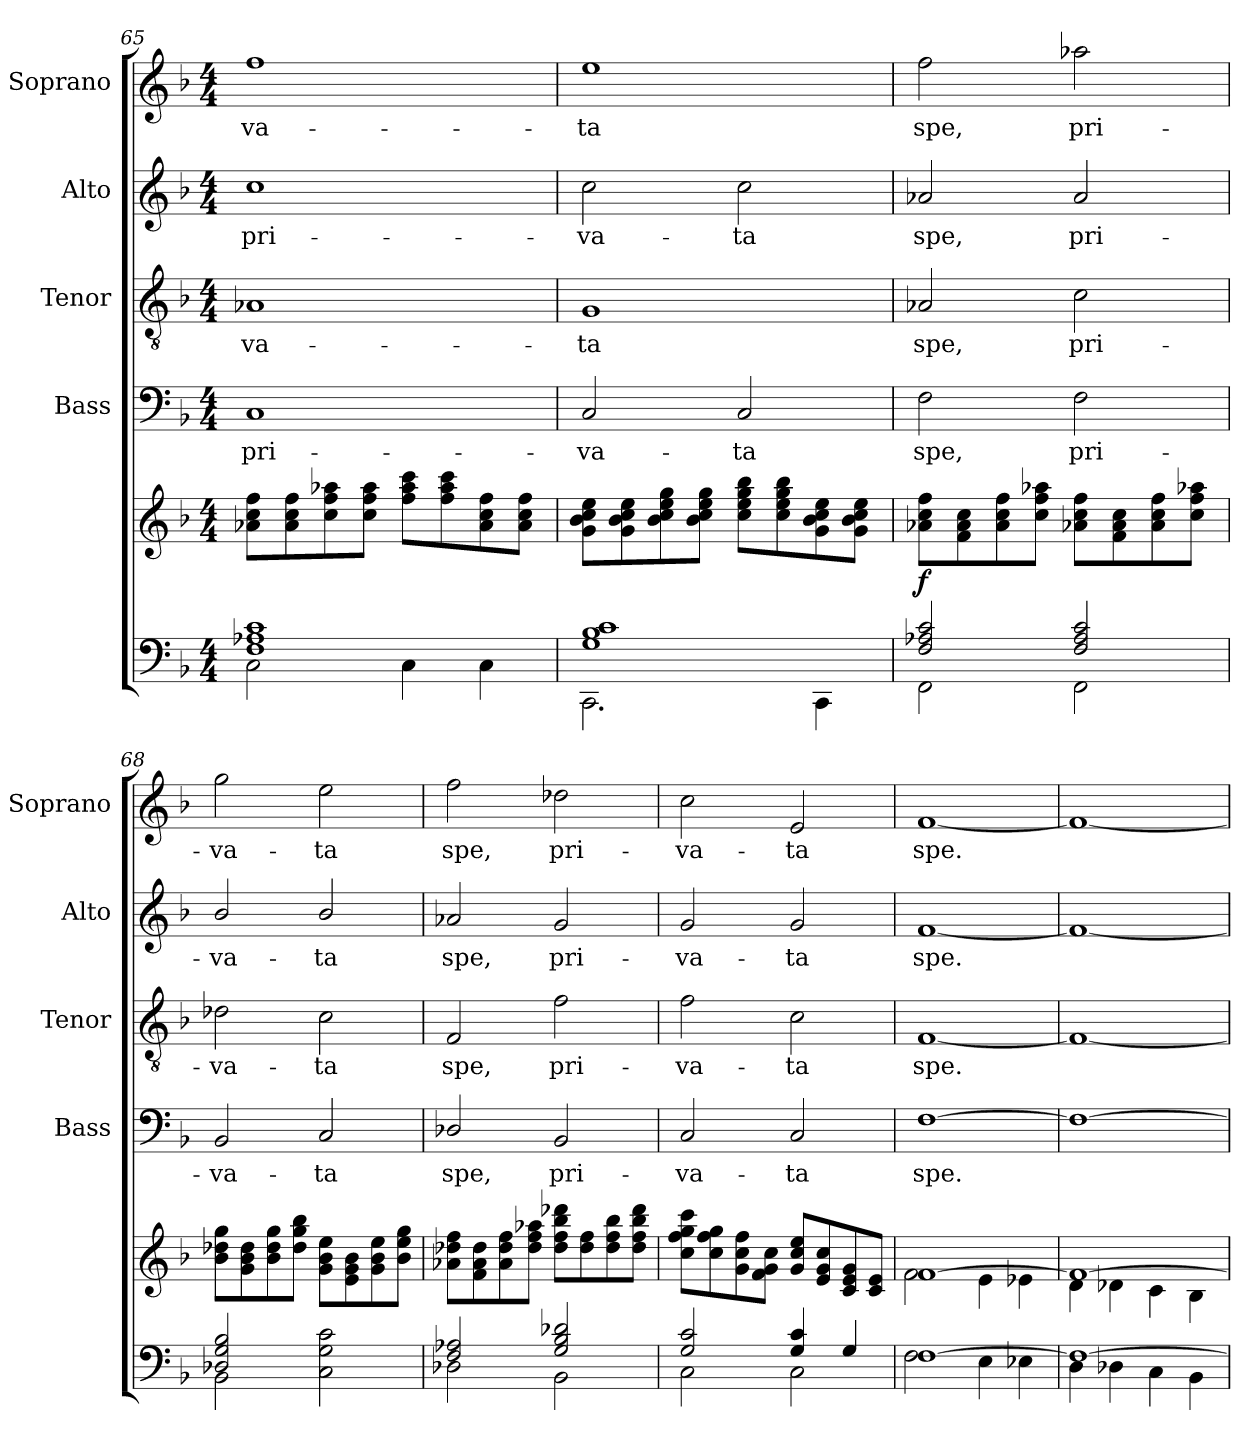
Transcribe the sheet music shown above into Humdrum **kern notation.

**kern	**kern	**dynam	**kern	**text	**kern	**text	**kern	**text	**kern	**text
*part6	*part5	*part5	*part4	*part4	*part3	*part3	*part2	*part2	*part1	*part1
*staff6	*staff5	*staff5	*staff4	*staff4	*staff3	*staff3	*staff2	*staff2	*staff1	*staff1
*	*	*	*I"Bass	*	*I"Tenor	*	*I"Alto	*	*I"Soprano	*
*	*	*	*I'Bass	*	*I'Tenor	*	*I'Alto	*	*I'Soprano	*
*clefF4	*clefG2	*	*clefF4	*	*clefGv2	*	*clefG2	*	*clefG2	*
*k[b-]	*k[b-]	*	*k[b-]	*	*k[b-]	*	*k[b-]	*	*k[b-]	*
*F:	*F:	*	*F:	*	*F:	*	*F:	*	*F:	*
*M4/4	*M4/4	*	*M4/4	*	*M4/4	*	*M4/4	*	*M4/4	*
=65	=65	=65	=65	=65	=65	=65	=65	=65	=65	=65
*^	*	*	*	*	*	*	*	*	*	*
!	!	!	!	!	!LO:LY:b	!	!LO:LY:b	!	!LO:LY:b	!	!LO:LY:b
1F 1A-X 1c	2C\	8a-X\ 8cc\ 8ff\L	.	1C	pri-	1A-X	-va-	1cc	pri-	1ff	-va-
.	.	8a-\ 8cc\ 8ff\	.	.	.	.	.	.	.	.	.
.	.	8cc\ 8ff\ 8aa-X\	.	.	.	.	.	.	.	.	.
.	.	8cc\ 8ff\ 8aa-\J	.	.	.	.	.	.	.	.	.
.	4C\	8ff\ 8aa-\ 8ccc\L	.	.	.	.	.	.	.	.	.
.	.	8ff\ 8aa-\ 8ccc\	.	.	.	.	.	.	.	.	.
.	4C\	8a-\ 8cc\ 8ff\	.	.	.	.	.	.	.	.	.
.	.	8a-\ 8cc\ 8ff\J	.	.	.	.	.	.	.	.	.
=66	=66	=66	=66	=66	=66	=66	=66	=66	=66	=66	=66
!	!	!	!	!	!LO:LY:b	!	!LO:LY:b	!	!LO:LY:b	!	!LO:LY:b
1G 1B- 1c	2.CC\	8g\ 8b-\ 8cc\ 8ee\L	.	2C/	-va-	1G	-ta	2cc\	-va-	1ee	-ta
.	.	8g\ 8b-\ 8cc\ 8ee\	.	.	.	.	.	.	.	.	.
.	.	8b-\ 8cc\ 8ee\ 8gg\	.	.	.	.	.	.	.	.	.
.	.	8b-\ 8cc\ 8ee\ 8gg\J	.	.	.	.	.	.	.	.	.
!	!	!	!	!	!LO:LY:b	!	!	!	!LO:LY:b	!	!
.	.	8cc\ 8ee\ 8gg\ 8bb-\L	.	2C/	-ta	.	.	2cc\	-ta	.	.
.	.	8cc\ 8ee\ 8gg\ 8bb-\	.	.	.	.	.	.	.	.	.
.	4CC\	8g\ 8b-\ 8cc\ 8ee\	.	.	.	.	.	.	.	.	.
.	.	8g\ 8b-\ 8cc\ 8ee\J	.	.	.	.	.	.	.	.	.
=67	=67	=67	=67	=67	=67	=67	=67	=67	=67	=67	=67
!	!	!	!LO:DY:b	!	!LO:LY:b	!	!LO:LY:b	!	!LO:LY:b	!	!LO:LY:b
2F/ 2A-X/ 2c/	2FF\	8a-X\ 8cc\ 8ff\L	f	2F\	spe,	2A-X/	spe,	2a-X/	spe,	2ff\	spe,
.	.	8f\ 8a-\ 8cc\	.	.	.	.	.	.	.	.	.
.	.	8a-\ 8cc\ 8ff\	.	.	.	.	.	.	.	.	.
.	.	8cc\ 8ff\ 8aa-X\J	.	.	.	.	.	.	.	.	.
!	!	!	!	!	!LO:LY:b	!	!LO:LY:b	!	!LO:LY:b	!	!LO:LY:b
2F/ 2A-/ 2c/	2FF\	8a-X\ 8cc\ 8ff\L	.	2F\	pri-	2c\	pri-	2a-/	pri-	2aa-X\	pri-
.	.	8f\ 8a-\ 8cc\	.	.	.	.	.	.	.	.	.
.	.	8a-\ 8cc\ 8ff\	.	.	.	.	.	.	.	.	.
.	.	8cc\ 8ff\ 8aa-X\J	.	.	.	.	.	.	.	.	.
=68	=68	=68	=68	=68	=68	=68	=68	=68	=68	=68	=68
!	!	!	!	!	!LO:LY:b	!	!LO:LY:b	!	!LO:LY:b	!	!LO:LY:b
2D-X/ 2G/ 2B-/	2BB-\	8b-\ 8dd-X\ 8gg\L	.	2BB-/	-va-	2d-X\	-va-	2b-/	-va-	2gg\	-va-
.	.	8g\ 8b-\ 8dd-\	.	.	.	.	.	.	.	.	.
.	.	8b-\ 8dd-\ 8gg\	.	.	.	.	.	.	.	.	.
.	.	8dd-\ 8gg\ 8bb-\J	.	.	.	.	.	.	.	.	.
!	!	!	!	!	!LO:LY:b	!	!LO:LY:b	!	!LO:LY:b	!	!LO:LY:b
2C\ 2G\ 2c\	2ryy	8g\ 8b-\ 8ee\L	.	2C/	-ta	2c\	-ta	2b-/	-ta	2ee\	-ta
.	.	8e\ 8g\ 8b-\	.	.	.	.	.	.	.	.	.
.	.	8g\ 8b-\ 8ee\	.	.	.	.	.	.	.	.	.
.	.	8b-\ 8ee\ 8gg\J	.	.	.	.	.	.	.	.	.
=69	=69	=69	=69	=69	=69	=69	=69	=69	=69	=69	=69
!	!	!	!	!	!LO:LY:b	!	!LO:LY:b	!	!LO:LY:b	!	!LO:LY:b
2F/ 2A-X/	2D-X\	8a-X\ 8dd-X\ 8ff\L	.	2D-X/	spe,	2F/	spe,	2a-X/	spe,	2ff\	spe,
.	.	8f\ 8a-\ 8dd-\	.	.	.	.	.	.	.	.	.
.	.	8a-\ 8dd-\ 8ff\	.	.	.	.	.	.	.	.	.
.	.	8dd-\ 8ff\ 8aa-X\J	.	.	.	.	.	.	.	.	.
!	!	!	!	!	!LO:LY:b	!	!LO:LY:b	!	!LO:LY:b	!	!LO:LY:b
2G/ 2B-/ 2d-X/	2BB-\	8dd-\ 8ff\ 8bb-\ 8ddd-X\L	.	2BB-/	pri-	2f\	pri-	2g/	pri-	2dd-X\	pri-
.	.	8dd-\ 8ff\	.	.	.	.	.	.	.	.	.
.	.	8dd-\ 8ff\ 8bb-\	.	.	.	.	.	.	.	.	.
.	.	8dd-\ 8ff\ 8bb-\ 8ddd-\J	.	.	.	.	.	.	.	.	.
!!LO:LB:g=z
=70	=70	=70	=70	=70	=70	=70	=70	=70	=70	=70	=70
*	*	*^	*	*	*	*	*	*	*	*	*
!	!	!	!	!	!	!LO:LY:b	!	!LO:LY:b	!	!LO:LY:b	!	!LO:LY:b
2G/ 2c/	2C\	8cc\ 8ff\ 8gg\ 8ccc\L	2ryy	.	2C/	-va-	2f\	-va-	2g/	-va-	2cc\	-va-
.	.	8cc\ 8ff\ 8gg\	.	.	.	.	.	.	.	.	.	.
.	.	8g\ 8cc\ 8ff\	.	.	.	.	.	.	.	.	.	.
.	.	8f\ 8g\ 8cc\J	.	.	.	.	.	.	.	.	.	.
!	!	!	!	!	!	!LO:LY:b	!	!LO:LY:b	!	!LO:LY:b	!	!LO:LY:b
4G/ 4c/	2C\	8g/ 8cc/ 8ee/L	2ryy	.	2C/	-ta	2c\	-ta	2g/	-ta	2e/	-ta
.	.	8e/ 8g/ 8cc/	.	.	.	.	.	.	.	.	.	.
4G/	.	8c/ 8e/ 8g/	.	.	.	.	.	.	.	.	.	.
.	.	8c/ 8e/J	.	.	.	.	.	.	.	.	.	.
=71	=71	=71	=71	=71	=71	=71	=71	=71	=71	=71	=71	=71
!	!	!	!	!	!	!LO:LY:b	!	!LO:LY:b	!	!LO:LY:b	!	!LO:LY:b
[>1F	2F\	[>1f	2f\	.	[1F	spe.	[1F	spe.	[1f	spe.	[1f	spe.
.	4E\	.	4e\	.	.	.	.	.	.	.	.	.
.	4E-X\	.	4e-X\	.	.	.	.	.	.	.	.	.
=72	=72	=72	=72	=72	=72	=72	=72	=72	=72	=72	=72	=72
1F_	4D\	1f_	4d\	.	1F_	.	1F_	.	1f_	.	1f_	.
.	4D-X\	.	4d-X\	.	.	.	.	.	.	.	.	.
.	4C\	.	4c\	.	.	.	.	.	.	.	.	.
.	4BB-\	.	4B-\	.	.	.	.	.	.	.	.	.
*v	*v	*	*	*	*	*	*	*	*	*	*	*
*	*v	*v	*	*	*	*	*	*	*	*	*
=	=	=	=	=	=	=	=	=	=	=
*-	*-	*-	*-	*-	*-	*-	*-	*-	*-	*-
